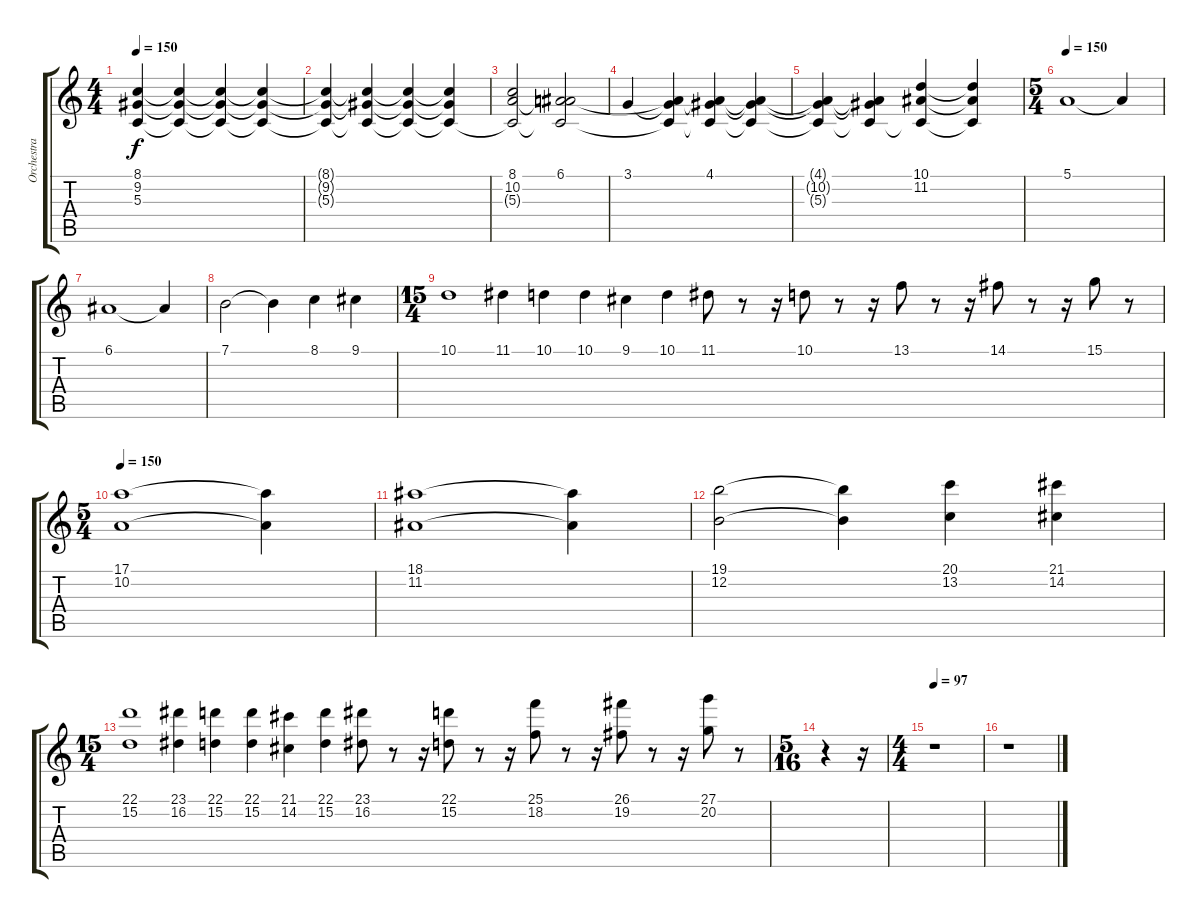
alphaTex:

\track ("Orchestra Of Eternity" "Orchestra ") {instrument stringensemble1}
\staff {score tabs}
\tuning (E4 B3 G3 D3 A2 E2) {hide}
\ts (4 4)
\tempo 150
\clef g2
\ks c
(8.1 9.2 5.3).4{dy f} (8.1{t} 9.2{t} 5.3{t}).4 (8.1{t} 9.2{t} 5.3{t}).4 (8.1{t} 9.2{t} 5.3{t}).4 |
(8.1{t} 9.2{t} 5.3{t}).4 (8.1{t} 9.2{t} 5.3{t}).4 (8.1{t} 9.2{t} 5.3{t}).4 (8.1{t} 9.2{t} 5.3{t}).4 |
(8.1 10.2 5.3{t}).2 (6.1 10.2{t} 5.3{t}).2 |
3.1.4 (3.1{t} 10.2{t} 5.3{t}).4 (4.1 10.2{t} 5.3{t}).4 (4.1{t} 10.2{t} 5.3{t}).4 |
(4.1{t} 10.2{t} 5.3{t}).4 (4.1{t} 10.2{t} 5.3{t}).4 (10.1 11.2 5.3{t}).4 (10.1{t} 11.2{t} 5.3{t}).4 |
\ts (5 4)
\tempo 150
5.1.1 5.1{t}.4 |
6.1.1 6.1{t}.4 |
7.1.2 7.1{t}.4 8.1.4 9.1.4 |
\ts (15 4)
10.1.1 11.1.4 10.1.4 10.1.4 9.1.4 10.1.4 11.1.8 r.8 r.16 10.1.8 r.8 r.16 13.1.8 r.8 r.16 14.1.8 r.8 r.16 15.1.8 r.8 |
\ts (5 4)
\tempo 150
(17.1 10.2).1 (17.1{t} 10.2{t}).4 |
(18.1 11.2).1 (18.1{t} 11.2{t}).4 |
(19.1 12.2).2 (19.1{t} 12.2{t}).4 (20.1 13.2).4 (21.1 14.2).4 |
\ts (15 4)
(22.1 15.2).1 (23.1 16.2).4 (22.1 15.2).4 (22.1 15.2).4 (21.1 14.2).4 (22.1 15.2).4 (23.1 16.2).8 r.8 r.16 (22.1 15.2).8 r.8 r.16 (25.1 18.2).8 r.8 r.16 (26.1 19.2).8 r.8 r.16 (27.1 20.2).8 r.8 |
\ts (5 16)
r.4 r.16 |
\ts (4 4)
\tempo 97
r.1 |
r.1
